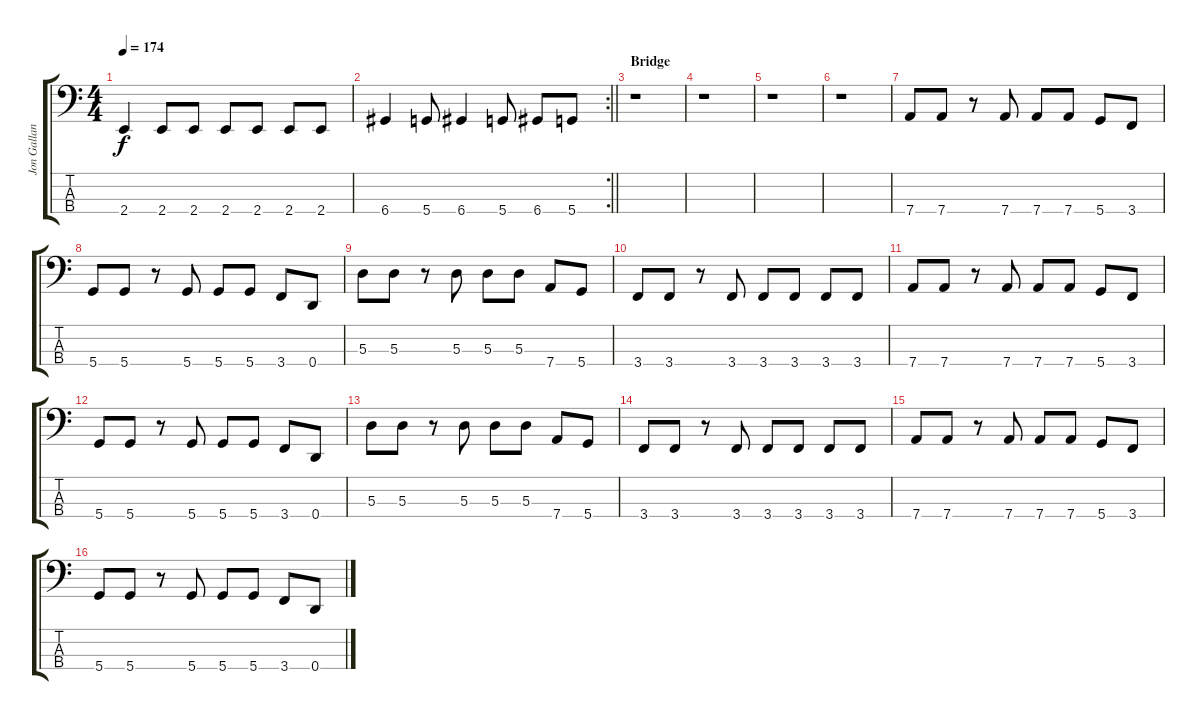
\track ("Jon Gallant" "Jon Gallan") {instrument electricbassfinger}
\staff {score tabs}
\tuning (G2 D2 A1 D1) {hide}
\ts (4 4)
\tempo 174
\clef f4
\ks c
2.4.4{dy f} 2.4.8 2.4.8 2.4.8 2.4.8 2.4.8 2.4.8 |
\rc 2
\barLineRight lightlight
6.4.4 5.4.8 6.4.4 5.4.8 6.4.8 5.4.8 |
\section ("" "Bridge")
r.1 |
r.1 |
r.1 |
r.1 |
7.4.8 7.4.8 r.8 7.4.8 7.4.8 7.4.8 5.4.8 3.4.8 |
5.4.8 5.4.8 r.8 5.4.8 5.4.8 5.4.8 3.4.8 0.4.8 |
5.3.8 5.3.8 r.8 5.3.8 5.3.8 5.3.8 7.4.8 5.4.8 |
3.4.8 3.4.8 r.8 3.4.8 3.4.8 3.4.8 3.4.8 3.4.8 |
7.4.8 7.4.8 r.8 7.4.8 7.4.8 7.4.8 5.4.8 3.4.8 |
5.4.8 5.4.8 r.8 5.4.8 5.4.8 5.4.8 3.4.8 0.4.8 |
5.3.8 5.3.8 r.8 5.3.8 5.3.8 5.3.8 7.4.8 5.4.8 |
3.4.8 3.4.8 r.8 3.4.8 3.4.8 3.4.8 3.4.8 3.4.8 |
7.4.8 7.4.8 r.8 7.4.8 7.4.8 7.4.8 5.4.8 3.4.8 |
5.4.8 5.4.8 r.8 5.4.8 5.4.8 5.4.8 3.4.8 0.4.8
